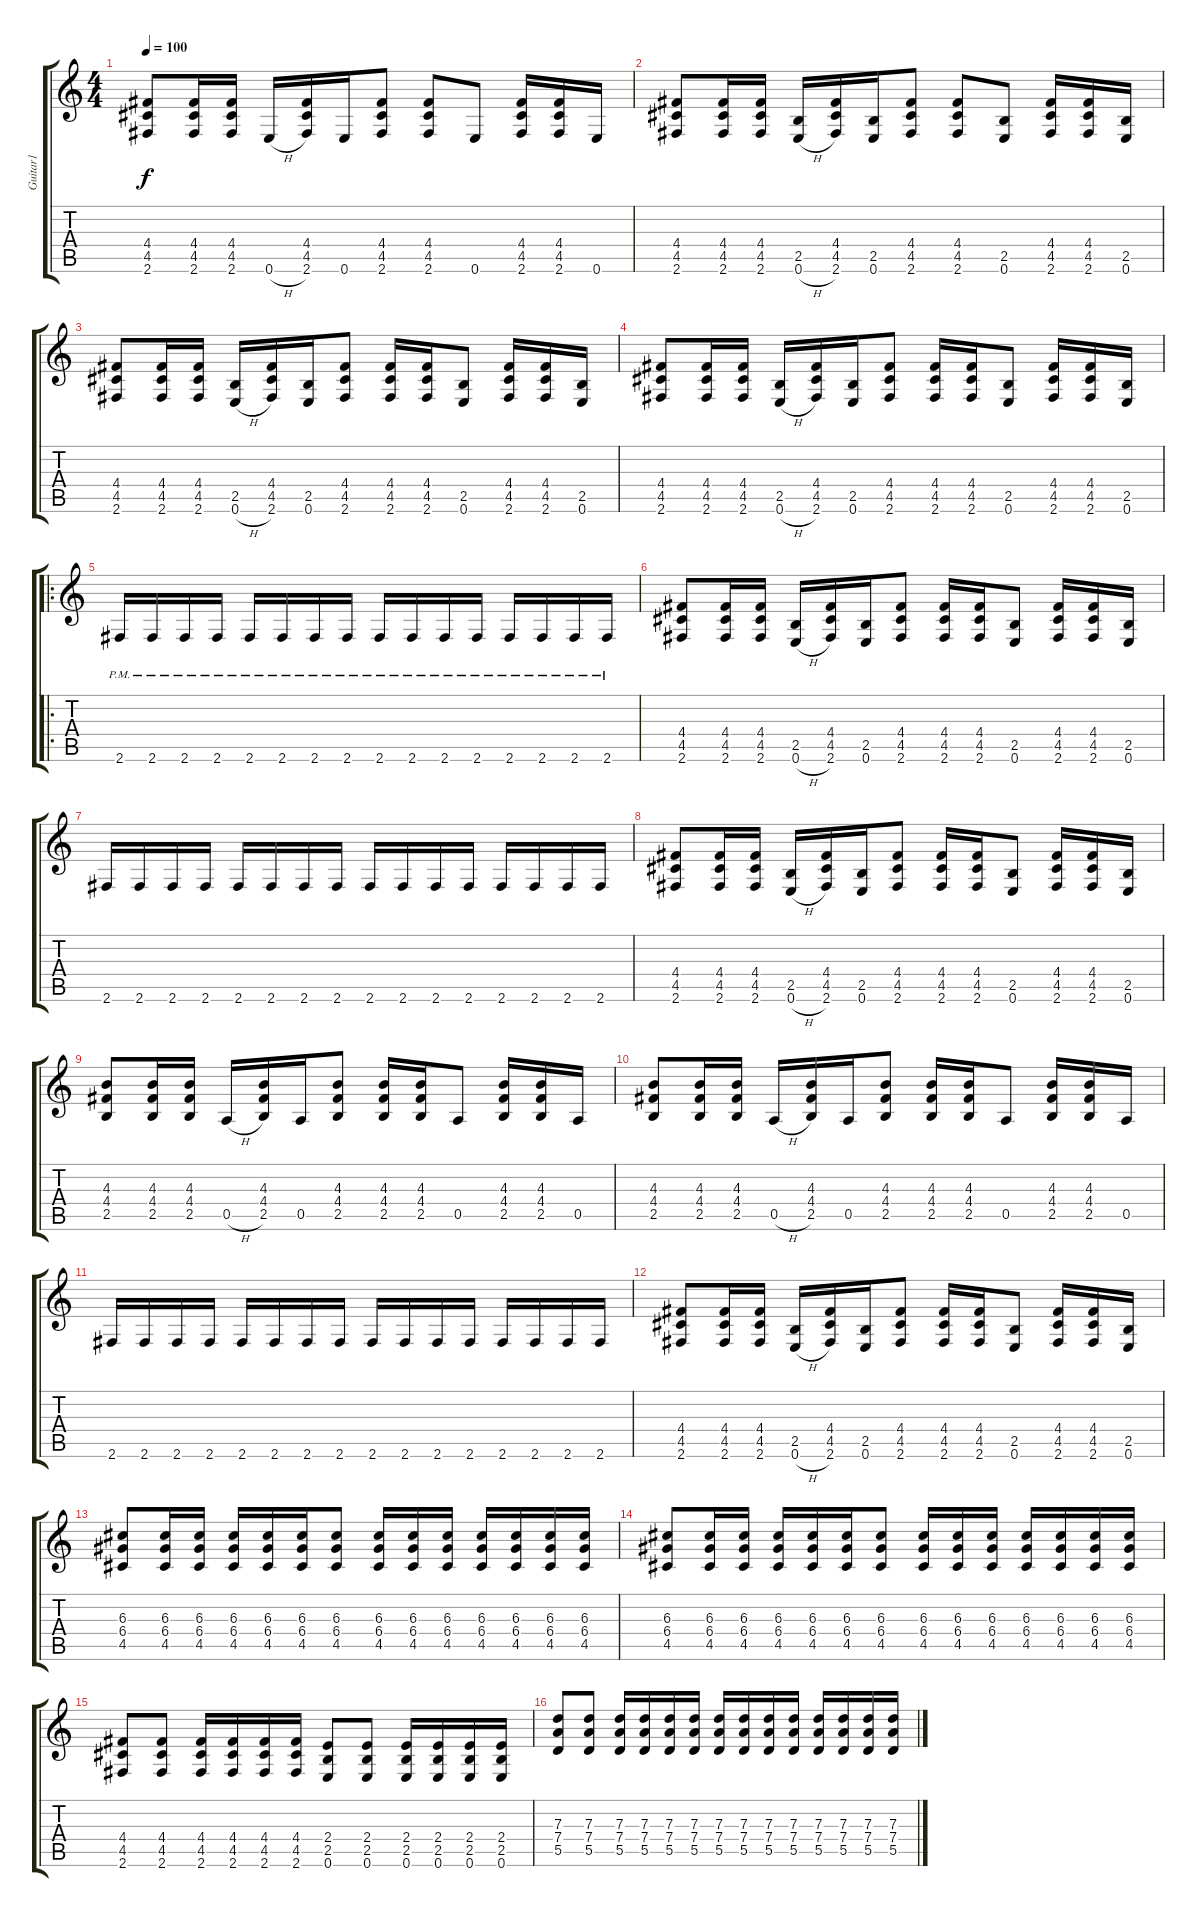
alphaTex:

\track ("Guitar1" "Guitar1") {instrument distortionguitar}
\staff {score tabs}
\tuning (E4 B3 G3 D3 A2 E2) {hide}
\ts (4 4)
\tempo 100
\clef g2
\ks c
(4.4 4.5 2.6).8{dy f instrument distortionguitar} (4.4 4.5 2.6).16 (4.4 4.5 2.6).16 0.6{h}.16 (4.4 4.5 2.6).16 0.6.16 (4.4 4.5 2.6).8 (4.4 4.5 2.6).8 0.6.8 (4.4 4.5 2.6).16 (4.4 4.5 2.6).16 0.6.16 |
(4.4 4.5 2.6).8 (4.4 4.5 2.6).16 (4.4 4.5 2.6).16 (2.5 0.6{h}).16 (4.4 4.5 2.6).16 (2.5 0.6).16 (4.4 4.5 2.6).8 (4.4 4.5 2.6).8 (2.5 0.6).8 (4.4 4.5 2.6).16 (4.4 4.5 2.6).16 (2.5 0.6).16 |
(4.4 4.5 2.6).8 (4.4 4.5 2.6).16 (4.4 4.5 2.6).16 (2.5 0.6{h}).16 (4.4 4.5 2.6).16 (2.5 0.6).16 (4.4 4.5 2.6).8 (4.4 4.5 2.6).16 (4.4 4.5 2.6).16 (2.5 0.6).8 (4.4 4.5 2.6).16 (4.4 4.5 2.6).16 (2.5 0.6).16 |
(4.4 4.5 2.6).8 (4.4 4.5 2.6).16 (4.4 4.5 2.6).16 (2.5 0.6{h}).16 (4.4 4.5 2.6).16 (2.5 0.6).16 (4.4 4.5 2.6).8 (4.4 4.5 2.6).16 (4.4 4.5 2.6).16 (2.5 0.6).8 (4.4 4.5 2.6).16 (4.4 4.5 2.6).16 (2.5 0.6).16 |
\ro
2.6{pm}.16 2.6{pm}.16 2.6{pm}.16 2.6{pm}.16 2.6{pm}.16 2.6{pm}.16 2.6{pm}.16 2.6{pm}.16 2.6{pm}.16 2.6{pm}.16 2.6{pm}.16 2.6{pm}.16 2.6{pm}.16 2.6{pm}.16 2.6{pm}.16 2.6{pm}.16 |
(4.4 4.5 2.6).8 (4.4 4.5 2.6).16 (4.4 4.5 2.6).16 (2.5 0.6{h}).16 (4.4 4.5 2.6).16 (2.5 0.6).16 (4.4 4.5 2.6).8 (4.4 4.5 2.6).16 (4.4 4.5 2.6).16 (2.5 0.6).8 (4.4 4.5 2.6).16 (4.4 4.5 2.6).16 (2.5 0.6).16 |
2.6.16 2.6.16 2.6.16 2.6.16 2.6.16 2.6.16 2.6.16 2.6.16 2.6.16 2.6.16 2.6.16 2.6.16 2.6.16 2.6.16 2.6.16 2.6.16 |
(4.4 4.5 2.6).8 (4.4 4.5 2.6).16 (4.4 4.5 2.6).16 (2.5 0.6{h}).16 (4.4 4.5 2.6).16 (2.5 0.6).16 (4.4 4.5 2.6).8 (4.4 4.5 2.6).16 (4.4 4.5 2.6).16 (2.5 0.6).8 (4.4 4.5 2.6).16 (4.4 4.5 2.6).16 (2.5 0.6).16 |
(4.3 4.4 2.5).8 (4.3 4.4 2.5).16 (4.3 4.4 2.5).16 0.5{h}.16 (4.3 4.4 2.5).16 0.5.16 (4.3 4.4 2.5).8 (4.3 4.4 2.5).16 (4.3 4.4 2.5).16 0.5.8 (4.3 4.4 2.5).16 (4.3 4.4 2.5).16 0.5.16 |
(4.3 4.4 2.5).8 (4.3 4.4 2.5).16 (4.3 4.4 2.5).16 0.5{h}.16 (4.3 4.4 2.5).16 0.5.16 (4.3 4.4 2.5).8 (4.3 4.4 2.5).16 (4.3 4.4 2.5).16 0.5.8 (4.3 4.4 2.5).16 (4.3 4.4 2.5).16 0.5.16 |
2.6.16 2.6.16 2.6.16 2.6.16 2.6.16 2.6.16 2.6.16 2.6.16 2.6.16 2.6.16 2.6.16 2.6.16 2.6.16 2.6.16 2.6.16 2.6.16 |
(4.4 4.5 2.6).8 (4.4 4.5 2.6).16 (4.4 4.5 2.6).16 (2.5 0.6{h}).16 (4.4 4.5 2.6).16 (2.5 0.6).16 (4.4 4.5 2.6).8 (4.4 4.5 2.6).16 (4.4 4.5 2.6).16 (2.5 0.6).8 (4.4 4.5 2.6).16 (4.4 4.5 2.6).16 (2.5 0.6).16 |
(6.3 6.4 4.5).8 (6.3 6.4 4.5).16 (6.3 6.4 4.5).16 (6.3 6.4 4.5).16 (6.3 6.4 4.5).16 (6.3 6.4 4.5).16 (6.3 6.4 4.5).8 (6.3 6.4 4.5).16 (6.3 6.4 4.5).16 (6.3 6.4 4.5).16 (6.3 6.4 4.5).16 (6.3 6.4 4.5).16 (6.3 6.4 4.5).16 (6.3 6.4 4.5).16 |
(6.3 6.4 4.5).8 (6.3 6.4 4.5).16 (6.3 6.4 4.5).16 (6.3 6.4 4.5).16 (6.3 6.4 4.5).16 (6.3 6.4 4.5).16 (6.3 6.4 4.5).8 (6.3 6.4 4.5).16 (6.3 6.4 4.5).16 (6.3 6.4 4.5).16 (6.3 6.4 4.5).16 (6.3 6.4 4.5).16 (6.3 6.4 4.5).16 (6.3 6.4 4.5).16 |
(4.4 4.5 2.6).8 (4.4 4.5 2.6).8 (4.4 4.5 2.6).16 (4.4 4.5 2.6).16 (4.4 4.5 2.6).16 (4.4 4.5 2.6).16 (2.4 2.5 0.6).8 (2.4 2.5 0.6).8 (2.4 2.5 0.6).16 (2.4 2.5 0.6).16 (2.4 2.5 0.6).16 (2.4 2.5 0.6).16 |
(7.3 7.4 5.5).8 (7.3 7.4 5.5).8 (7.3 7.4 5.5).16 (7.3 7.4 5.5).16 (7.3 7.4 5.5).16 (7.3 7.4 5.5).16 (7.3 7.4 5.5).16 (7.3 7.4 5.5).16 (7.3 7.4 5.5).16 (7.3 7.4 5.5).16 (7.3 7.4 5.5).16 (7.3 7.4 5.5).16 (7.3 7.4 5.5).16 (7.3 7.4 5.5).16
